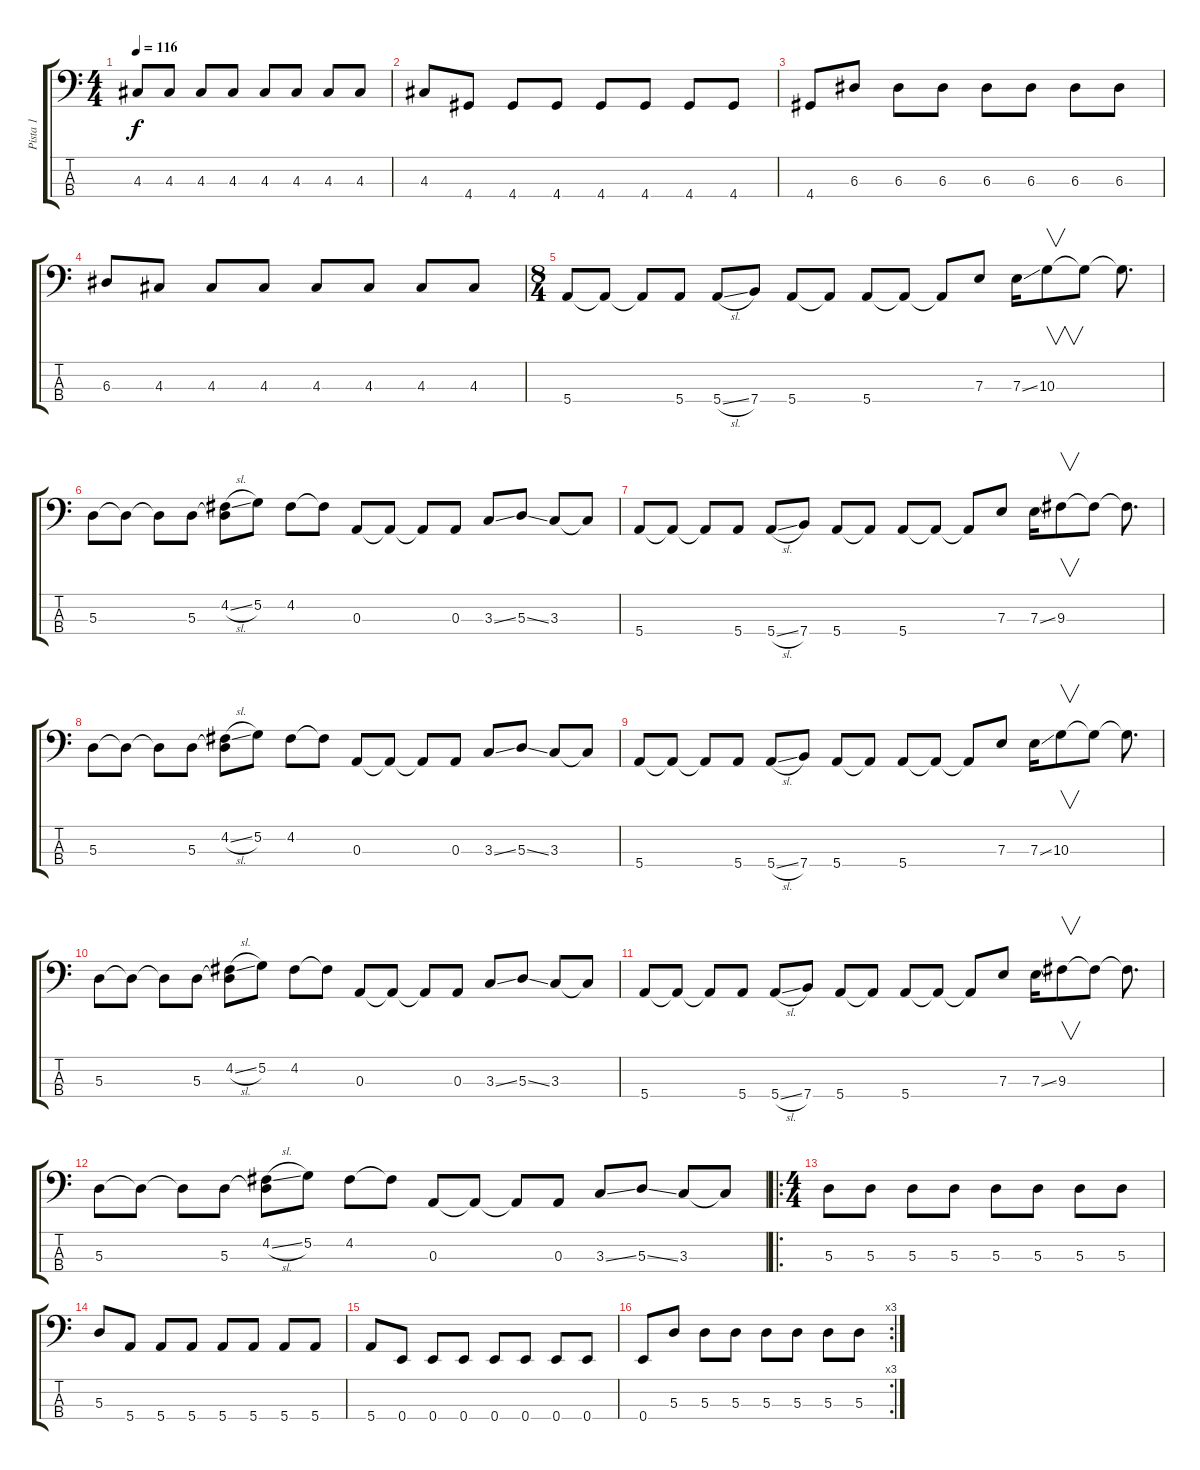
\track ("Pista 1" "Pista 1") {instrument electricbassfinger}
\staff {score tabs}
\tuning (G2 D2 A1 E1) {hide}
\ts (4 4)
\tempo 116
\clef f4
\ks c
4.3.8{dy f} 4.3.8 4.3.8 4.3.8 4.3.8 4.3.8 4.3.8 4.3.8 |
4.3.8 4.4.8 4.4.8 4.4.8 4.4.8 4.4.8 4.4.8 4.4.8 |
4.4.8 6.3.8 6.3.8 6.3.8 6.3.8 6.3.8 6.3.8 6.3.8 |
6.3.8 4.3.8 4.3.8 4.3.8 4.3.8 4.3.8 4.3.8 4.3.8 |
\ts (8 4)
5.4.8 5.4{t}.8 5.4{t}.8 5.4.8 5.4{sl}.8 7.4.8 5.4.8 5.4{t}.8 5.4.8 5.4{t}.8 5.4{t}.8 7.3.8 7.3{ss}.16 10.3.8{v} 10.3{t}.8 10.3{t}.8{d} |
5.3.8 5.3{t}.8 5.3{t}.8 5.3.8 (4.2{sl} 5.3{t}).8 5.2.8 4.2.8 4.2{t}.8 0.3.8 0.3{t}.8 0.3{t}.8 0.3.8 3.3{ss}.8 5.3{ss}.8 3.3.8 3.3{t}.8 |
5.4.8 5.4{t}.8 5.4{t}.8 5.4.8 5.4{sl}.8 7.4.8 5.4.8 5.4{t}.8 5.4.8 5.4{t}.8 5.4{t}.8 7.3.8 7.3{ss}.16 9.3.8{v} 9.3{t}.8 9.3{t}.8{d} |
5.3.8 5.3{t}.8 5.3{t}.8 5.3.8 (4.2{sl} 5.3{t}).8 5.2.8 4.2.8 4.2{t}.8 0.3.8 0.3{t}.8 0.3{t}.8 0.3.8 3.3{ss}.8 5.3{ss}.8 3.3.8 3.3{t}.8 |
5.4.8 5.4{t}.8 5.4{t}.8 5.4.8 5.4{sl}.8 7.4.8 5.4.8 5.4{t}.8 5.4.8 5.4{t}.8 5.4{t}.8 7.3.8 7.3{ss}.16 10.3.8{v} 10.3{t}.8 10.3{t}.8{d} |
5.3.8 5.3{t}.8 5.3{t}.8 5.3.8 (4.2{sl} 5.3{t}).8 5.2.8 4.2.8 4.2{t}.8 0.3.8 0.3{t}.8 0.3{t}.8 0.3.8 3.3{ss}.8 5.3{ss}.8 3.3.8 3.3{t}.8 |
5.4.8 5.4{t}.8 5.4{t}.8 5.4.8 5.4{sl}.8 7.4.8 5.4.8 5.4{t}.8 5.4.8 5.4{t}.8 5.4{t}.8 7.3.8 7.3{ss}.16 9.3.8{v} 9.3{t}.8 9.3{t}.8{d} |
5.3.8 5.3{t}.8 5.3{t}.8 5.3.8 (4.2{sl} 5.3{t}).8 5.2.8 4.2.8 4.2{t}.8 0.3.8 0.3{t}.8 0.3{t}.8 0.3.8 3.3{ss}.8 5.3{ss}.8 3.3.8 3.3{t}.8 |
\ro
\ts (4 4)
5.3.8 5.3.8 5.3.8 5.3.8 5.3.8 5.3.8 5.3.8 5.3.8 |
5.3.8 5.4.8 5.4.8 5.4.8 5.4.8 5.4.8 5.4.8 5.4.8 |
5.4.8 0.4.8 0.4.8 0.4.8 0.4.8 0.4.8 0.4.8 0.4.8 |
\rc 3
0.4.8 5.3.8 5.3.8 5.3.8 5.3.8 5.3.8 5.3.8 5.3.8
